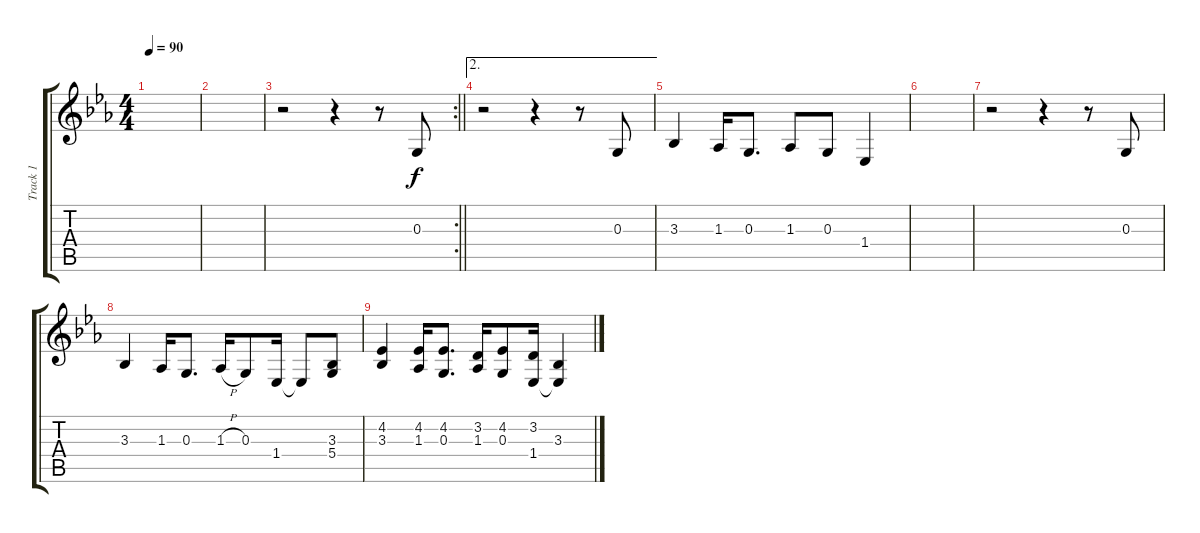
\track ("Track 1" "Track 1") {instrument tenorsax}
\staff {score tabs}
\tuning (E4 B3 G3 D3 A2 E2) {hide}
\ts (4 4)
\tempo 90
\clef g2
\ks eb
|
|
\rc 2
\barLineRight lightlight
r.2 r.4 r.8 0.3.8 |
\ae 2
r.2 r.4 r.8 0.3.8 |
3.3.4 1.3.16 0.3.8{d} 1.3.8 0.3.8 1.4.4 |
|
r.2 r.4 r.8 0.3.8 |
3.3.4 1.3.16 0.3.8{d} 1.3{h}.16 0.3.8 1.4.16 1.4{t}.8 (3.3 5.4).8 |
(4.2 3.3).4 (4.2 1.3).16 (4.2 0.3).8{d} (3.2 1.3).16 (4.2 0.3).8 (3.2 1.4).16 (3.3 1.4{t}).4
